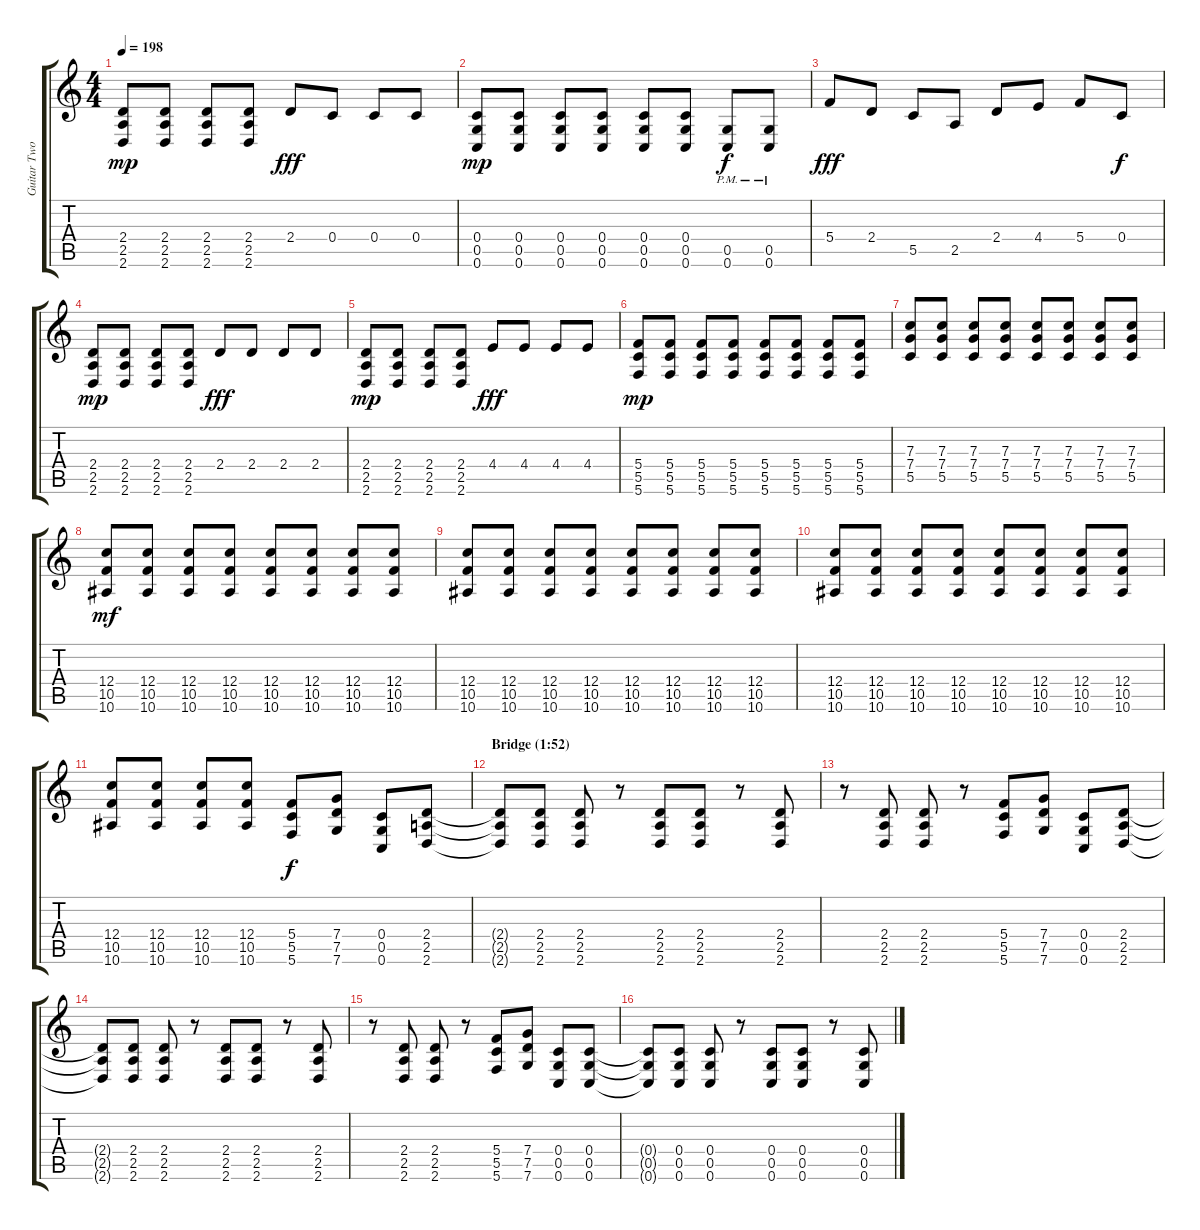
\track ("Guitar Two" "Guitar Two") {instrument overdrivenguitar}
\staff {score tabs}
\tuning (D4 A3 F3 C3 G2 C2) {hide}
\ts (4 4)
\tempo 198
\clef g2
\ks c
(2.4 2.5 2.6).8{dy mp} (2.4 2.5 2.6).8 (2.4 2.5 2.6).8 (2.4 2.5 2.6).8 2.4.8{dy fff} 0.4.8 0.4.8 0.4.8 |
(0.4 0.5 0.6).8{dy mp} (0.4 0.5 0.6).8 (0.4 0.5 0.6).8 (0.4 0.5 0.6).8 (0.4 0.5 0.6).8 (0.4 0.5 0.6).8 (0.5{pm} 0.6{pm}).8{dy f} (0.5{pm} 0.6{pm}).8 |
5.4.8{dy fff} 2.4.8 5.5.8 2.5.8 2.4.8 4.4.8 5.4.8 0.4.8{dy f} |
(2.4 2.5 2.6).8{dy mp} (2.4 2.5 2.6).8 (2.4 2.5 2.6).8 (2.4 2.5 2.6).8 2.4.8{dy fff} 2.4.8 2.4.8 2.4.8 |
(2.4 2.5 2.6).8{dy mp} (2.4 2.5 2.6).8 (2.4 2.5 2.6).8 (2.4 2.5 2.6).8 4.4.8{dy fff} 4.4.8 4.4.8 4.4.8 |
(5.4 5.5 5.6).8{dy mp} (5.4 5.5 5.6).8 (5.4 5.5 5.6).8 (5.4 5.5 5.6).8 (5.4 5.5 5.6).8 (5.4 5.5 5.6).8 (5.4 5.5 5.6).8 (5.4 5.5 5.6).8 |
(7.3 7.4 5.5).8 (7.3 7.4 5.5).8 (7.3 7.4 5.5).8 (7.3 7.4 5.5).8 (7.3 7.4 5.5).8 (7.3 7.4 5.5).8 (7.3 7.4 5.5).8 (7.3 7.4 5.5).8 |
(12.4 10.5 10.6).8{dy mf} (12.4 10.5 10.6).8 (12.4 10.5 10.6).8 (12.4 10.5 10.6).8 (12.4 10.5 10.6).8 (12.4 10.5 10.6).8 (12.4 10.5 10.6).8 (12.4 10.5 10.6).8 |
(12.4 10.5 10.6).8 (12.4 10.5 10.6).8 (12.4 10.5 10.6).8 (12.4 10.5 10.6).8 (12.4 10.5 10.6).8 (12.4 10.5 10.6).8 (12.4 10.5 10.6).8 (12.4 10.5 10.6).8 |
(12.4 10.5 10.6).8 (12.4 10.5 10.6).8 (12.4 10.5 10.6).8 (12.4 10.5 10.6).8 (12.4 10.5 10.6).8 (12.4 10.5 10.6).8 (12.4 10.5 10.6).8 (12.4 10.5 10.6).8 |
(12.4 10.5 10.6).8 (12.4 10.5 10.6).8 (12.4 10.5 10.6).8 (12.4 10.5 10.6).8 (5.4 5.5 5.6).8{dy f} (7.4 7.5 7.6).8 (0.4 0.5 0.6).8 (2.4 2.5 2.6).8 |
\section ("" "Bridge (1:52)")
(2.4{t} 2.5{t} 2.6{t}).8 (2.4 2.5 2.6).8 (2.4 2.5 2.6).8 r.8 (2.4 2.5 2.6).8 (2.4 2.5 2.6).8 r.8 (2.4 2.5 2.6).8 |
r.8 (2.4 2.5 2.6).8 (2.4 2.5 2.6).8 r.8 (5.4 5.5 5.6).8 (7.4 7.5 7.6).8 (0.4 0.5 0.6).8 (2.4 2.5 2.6).8 |
(2.4{t} 2.5{t} 2.6{t}).8 (2.4 2.5 2.6).8 (2.4 2.5 2.6).8 r.8 (2.4 2.5 2.6).8 (2.4 2.5 2.6).8 r.8 (2.4 2.5 2.6).8 |
r.8 (2.4 2.5 2.6).8 (2.4 2.5 2.6).8 r.8 (5.4 5.5 5.6).8 (7.4 7.5 7.6).8 (0.4 0.5 0.6).8 (0.4 0.5 0.6).8 |
(0.4{t} 0.5{t} 0.6{t}).8 (0.4 0.5 0.6).8 (0.4 0.5 0.6).8 r.8 (0.4 0.5 0.6).8 (0.4 0.5 0.6).8 r.8 (0.4 0.5 0.6).8
